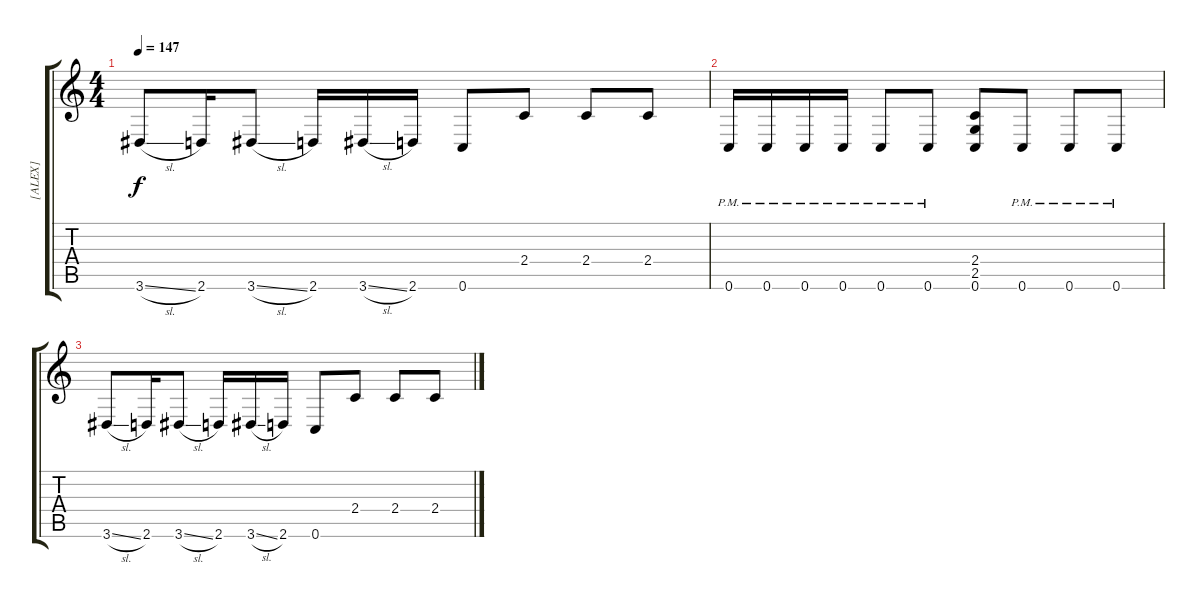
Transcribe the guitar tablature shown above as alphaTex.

\track ("[ALEX]" "[ALEX]") {instrument overdrivenguitar}
\staff {score tabs}
\tuning (C4 G3 Eb3 Bb2 F2 C2) {hide}
\ts (4 4)
\tempo 147
\clef g2
\ks c
3.6{sl}.8{dy f} 2.6.16 3.6{sl}.8 2.6.16 3.6{sl}.16 2.6.16 0.6.8 2.4.8 2.4.8 2.4.8 |
0.6{pm}.16 0.6{pm}.16 0.6{pm}.16 0.6{pm}.16 0.6{pm}.8 0.6{pm}.8 (2.4 2.5 0.6).8 0.6{pm}.8 0.6{pm}.8 0.6{pm}.8 |
3.6{sl}.8 2.6.16 3.6{sl}.8 2.6.16 3.6{sl}.16 2.6.16 0.6.8 2.4.8 2.4.8 2.4.8
